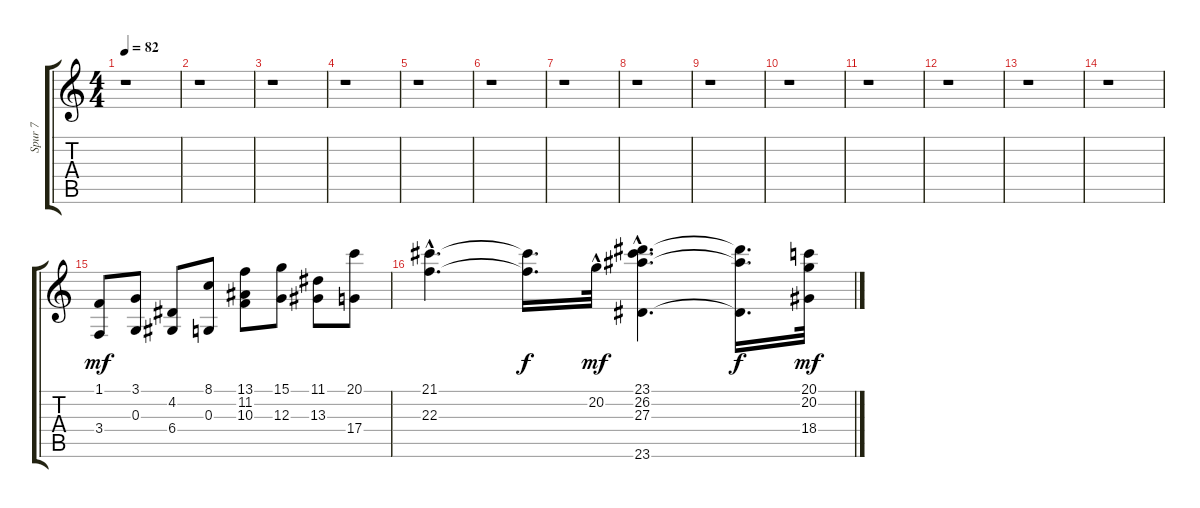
\track ("Spur 7" "Spur 7") {instrument pad1newage}
\staff {score tabs}
\tuning (E4 B3 G3 D3 A2 E2) {hide}
\ts (4 4)
\tempo 82
\clef g2
\ks c
r.1{dy mf} |
r.1 |
r.1 |
r.1 |
r.1 |
r.1 |
r.1 |
r.1 |
r.1 |
r.1 |
r.1 |
r.1 |
r.1 |
r.1 |
(1.1 3.4).8{volume 8 balance 8 instrument pad1newage} (3.1 0.3).8 (4.2 6.4).8 (8.1 0.3).8 (13.1 11.2 10.3).8 (15.1 12.3).8 (11.1 13.3).8 (20.1 17.4).8 |
(21.1{hac} 22.3{hac}).4{d} (21.1{t} 22.3{t}).16{d dy f} 20.2{hac}.32{dy mf} (23.1{hac} 26.2 27.3{hac} 23.6{hac}).4{d} (23.1{t} 27.3{t} 23.6{t}).16{d dy f} (20.1 20.2 18.4).32{dy mf}
